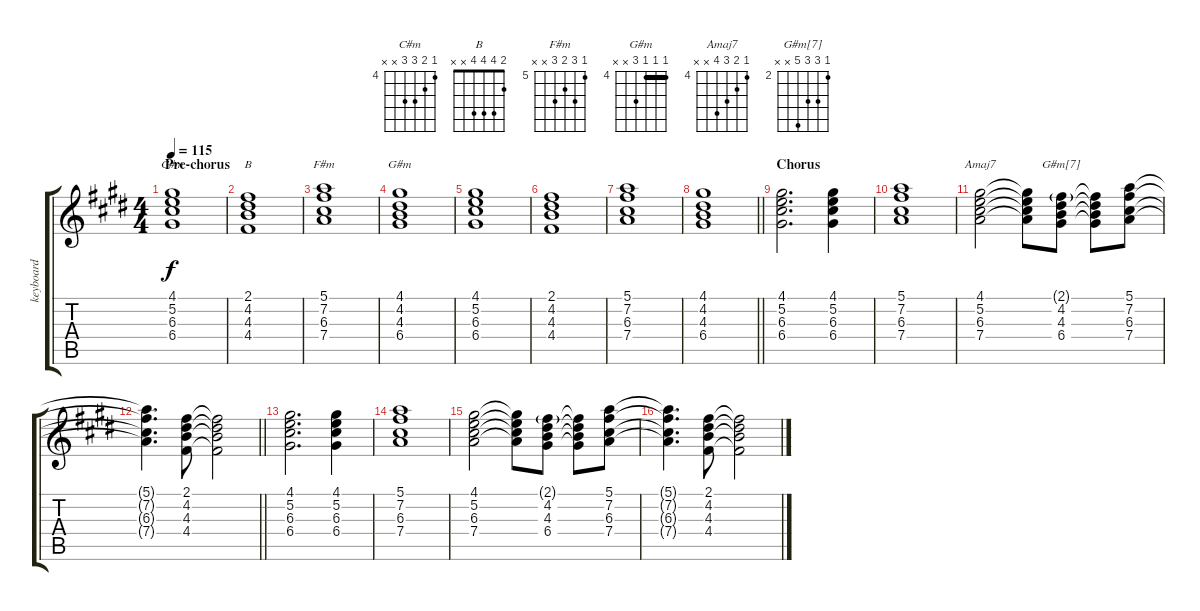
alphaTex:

\track ("keyboard" "keyboard") {instrument electricguitarjazz}
\staff {score tabs}
\tuning (E4 B3 G3 D3 A2 E2) {hide}
\chord ("C#m" 4 5 6 6 x x) {firstfret 4}
\chord ("B" 2 4 4 4 x x)
\chord ("F#m" 5 7 6 7 x x) {firstfret 5}
\chord ("G#m" 4 4 4 6 x x) {firstfret 4 barre 4}
\chord ("Amaj7" 4 5 6 7 x x) {firstfret 4}
\chord ("G#m[7]" 2 4 4 6 x x) {firstfret 2}
\ts (4 4)
\section ("" "Pre-chorus")
\tempo 115
\clef g2
\ks c#minor
(4.1 5.2 6.3 6.4).1{ch "C#m" dy f} |
(2.1 4.2 4.3 4.4).1{ch "B"} |
(5.1 7.2 6.3 7.4).1{ch "F#m"} |
(4.1 4.2 4.3 6.4).1{ch "G#m"} |
(4.1 5.2 6.3 6.4).1 |
(2.1 4.2 4.3 4.4).1 |
(5.1 7.2 6.3 7.4).1 |
\barLineRight lightlight
(4.1 4.2 4.3 6.4).1 |
\section ("" "Chorus")
(4.1 5.2 6.3 6.4).2{d} (4.1 5.2 6.3 6.4).4 |
(5.1 7.2 6.3 7.4).1 |
(4.1 5.2 6.3 7.4).2{ch "Amaj7"} (4.1{t} 5.2{t} 6.3{t} 7.4{t}).8 (2.1{g} 4.2 4.3 6.4).8{ch "G#m[7]"} (2.1{t} 4.2{t} 4.3{t} 6.4{t}).8 (5.1 7.2 6.3 7.4).8 |
\barLineRight lightlight
(5.1{t} 7.2{t} 6.3{t} 7.4{t}).4{d} (2.1 4.2 4.3 4.4).8 (2.1{t} 4.2{t} 4.3{t} 4.4{t}).2 |
(4.1 5.2 6.3 6.4).2{d} (4.1 5.2 6.3 6.4).4 |
(5.1 7.2 6.3 7.4).1 |
(4.1 5.2 6.3 7.4).2 (4.1{t} 5.2{t} 6.3{t} 7.4{t}).8 (2.1{g} 4.2 4.3 6.4).8 (2.1{t} 4.2{t} 4.3{t} 6.4{t}).8 (5.1 7.2 6.3 7.4).8 |
(5.1{t} 7.2{t} 6.3{t} 7.4{t}).4{d} (2.1 4.2 4.3 4.4).8 (2.1{t} 4.2{t} 4.3{t} 4.4{t}).2
